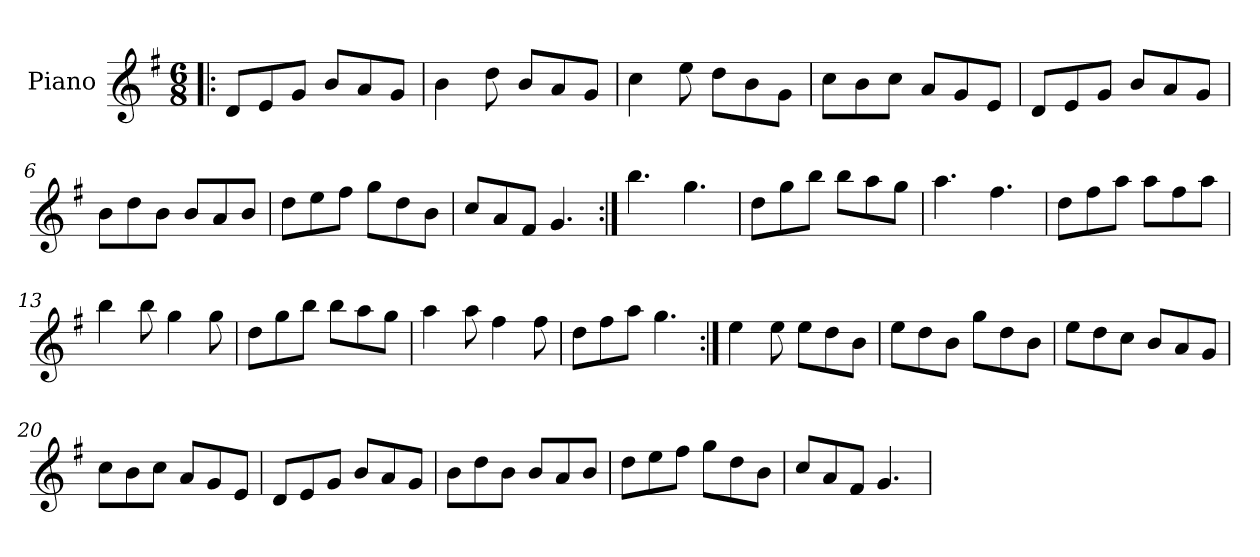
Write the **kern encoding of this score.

**kern
*part1
*staff1
*I"Piano
*I'Pno
*clefG2
*k[f#]
*G:
*M6/8
=1!|:
8d/L
8e/
8g/J
8b/L
8a/
8g/J
=2
4b\
8dd\
8b/L
8a/
8g/J
=3
4cc\
8ee\
8dd\L
8b\
8g\J
=4
8cc\L
8b\
8cc\J
8a/L
8g/
8e/J
=5
8d/L
8e/
8g/J
8b/L
8a/
8g/J
=6
8b\L
8dd\
8b\J
8b/L
8a/
8b/J
=7
8dd\L
8ee\
8ff#\J
8gg\L
8dd\
8b\J
=8
8cc/L
8a/
8f#/J
4.g/
=9:|!
4.bb\
4.gg\
=10
8dd\L
8gg\
8bb\J
8bb\L
8aa\
8gg\J
=11
4.aa\
4.ff#\
=12
8dd\L
8ff#\
8aa\J
8aa\L
8ff#\
8aa\J
=13
4bb\
8bb\
4gg\
8gg\
=14
8dd\L
8gg\
8bb\J
8bb\L
8aa\
8gg\J
=15
4aa\
8aa\
4ff#\
8ff#\
=16
8dd\L
8ff#\
8aa\J
4.gg\
=17:|!
4ee\
8ee\
8ee\L
8dd\
8b\J
=18
8ee\L
8dd\
8b\J
8gg\L
8dd\
8b\J
=19
8ee\L
8dd\
8cc\J
8b/L
8a/
8g/J
=20
8cc\L
8b\
8cc\J
8a/L
8g/
8e/J
=21
8d/L
8e/
8g/J
8b/L
8a/
8g/J
=22
8b\L
8dd\
8b\J
8b/L
8a/
8b/J
=23
8dd\L
8ee\
8ff#\J
8gg\L
8dd\
8b\J
=24
8cc/L
8a/
8f#/J
4.g/
=
*-
